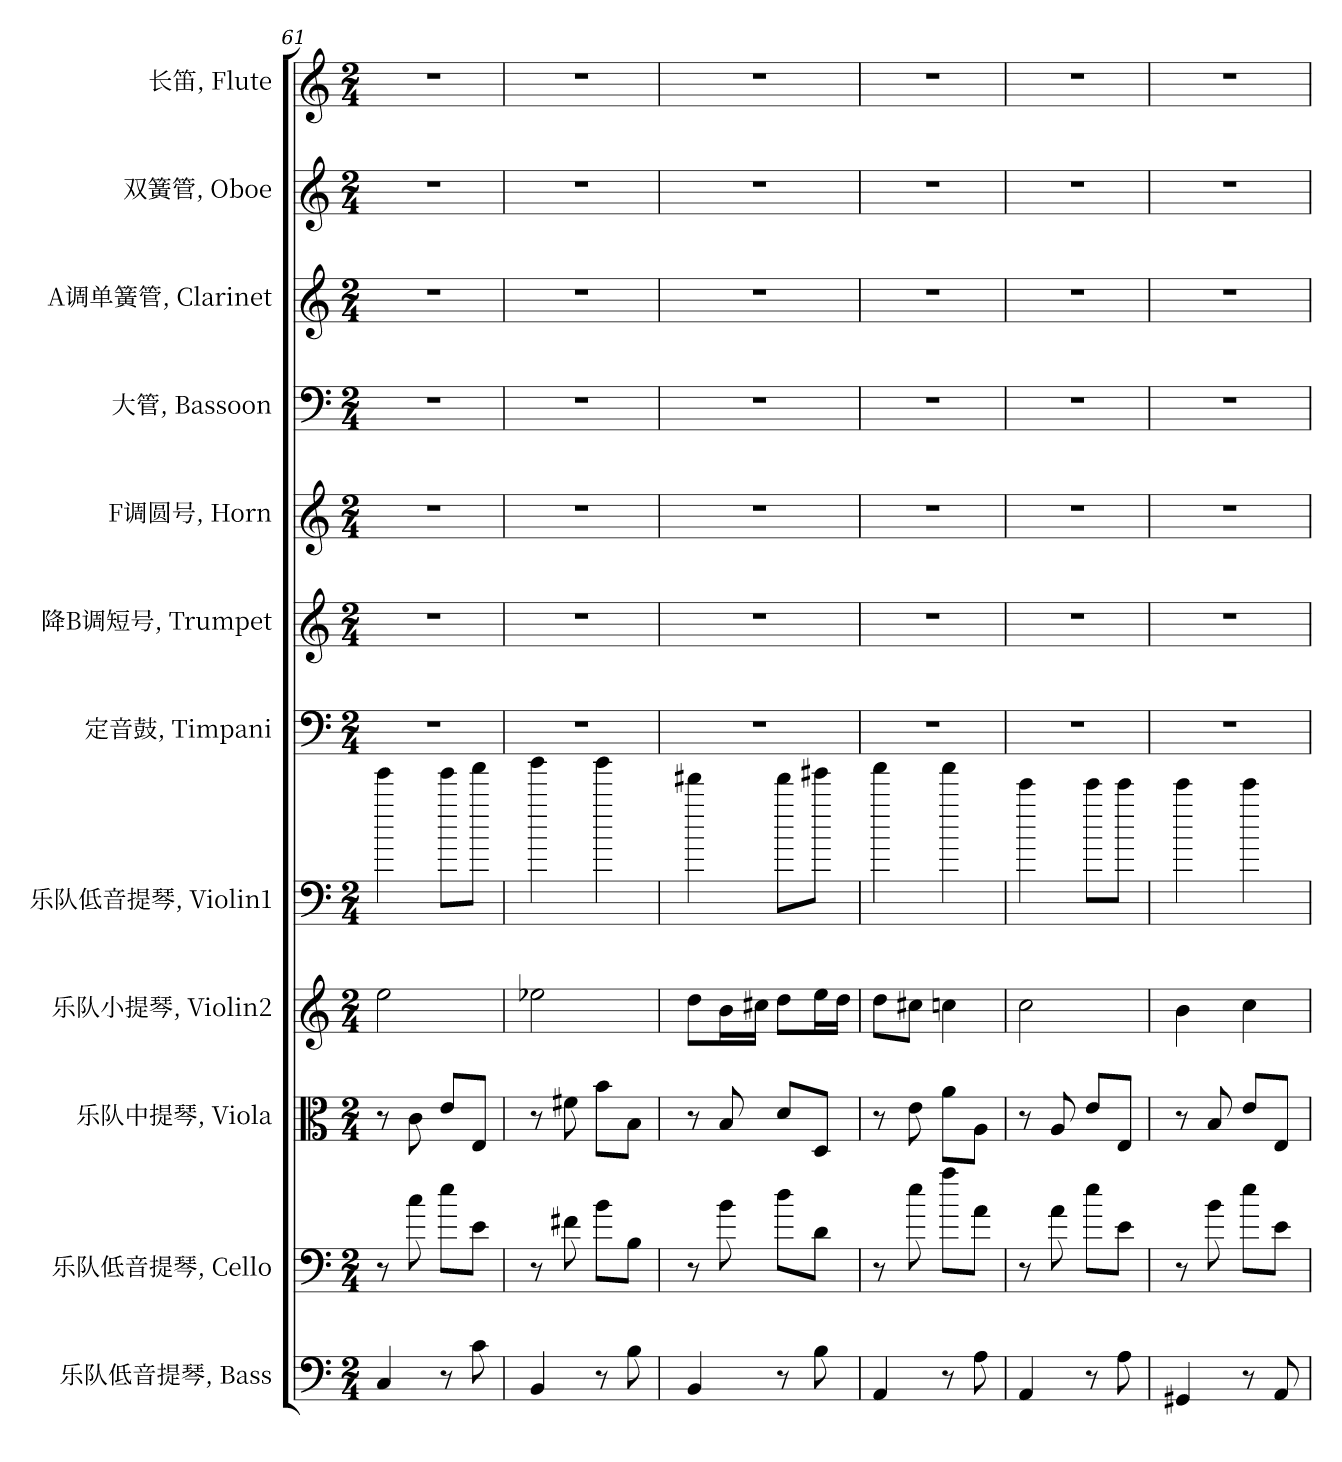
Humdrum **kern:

**kern	**kern	**kern	**kern	**kern	**kern	**kern	**kern	**kern	**kern	**kern	**kern
*part12	*part11	*part10	*part9	*part8	*part7	*part6	*part5	*part4	*part3	*part2	*part1
*staff12	*staff11	*staff10	*staff9	*staff8	*staff7	*staff6	*staff5	*staff4	*staff3	*staff2	*staff1
*I"乐队低音提琴, Bass	*I"乐队低音提琴, Cello	*I"乐队中提琴, Viola	*I"乐队小提琴, Violin2	*I"乐队低音提琴, Violin1	*I"定音鼓, Timpani	*I"降B调短号, Trumpet	*I"F调圆号, Horn	*I"大管, Bassoon	*I"A调单簧管, Clarinet	*I"双簧管, Oboe	*I"长笛, Flute
*	*	*	*	*	*I'Timp.	*	*I'F Hn.	*I'Bsn.	*I'A Cl.	*I'Ob.	*I'Fl.
*clefF4	*clefF4	*clefC3	*clefG2	*clefF4	*clefF4	*clefG2	*clefG2	*clefF4	*clefG2	*clefG2	*clefG2
*ITrd7c12	*ITrd7c12	*	*	*ITrd7c12	*	*ITrd1c2	*ITrd4c7	*	*ITrd2c3	*	*
*k[]	*k[]	*k[]	*k[]	*k[]	*k[]	*k[b-e-]	*k[b-]	*k[]	*k[f#c#g#]	*k[]	*k[]
*M2/4	*M2/4	*M2/4	*M2/4	*M2/4	*M2/4	*M2/4	*M2/4	*M2/4	*M2/4	*M2/4	*M2/4
=61	=61	=61	=61	=61	=61	=61	=61	=61	=61	=61	=61
4CC/	8r	8r	2ee\	4gg\	2r	2r	2r	2r	2r	2r	2r
.	8c\	8c\	.	.	.	.	.	.	.	.	.
8r	8e\L	8e/L	.	8gg\L	.	.	.	.	.	.	.
8C\	8E\J	8E/J	.	8aa\J	.	.	.	.	.	.	.
=62	=62	=62	=62	=62	=62	=62	=62	=62	=62	=62	=62
4BBB/	8r	8r	2ee-X\	4bb\	2r	2r	2r	2r	2r	2r	2r
.	8F#X\	8f#X\	.	.	.	.	.	.	.	.	.
8r	8B\L	8b\L	.	4bb\	.	.	.	.	.	.	.
8BB\	8BB\J	8B\J	.	.	.	.	.	.	.	.	.
=63	=63	=63	=63	=63	=63	=63	=63	=63	=63	=63	=63
4BBB/	8r	8r	8dd\L	4ff#X\	2r	2r	2r	2r	2r	2r	2r
.	8B\	8B/	16b\L	.	.	.	.	.	.	.	.
.	.	.	16cc#X\JJ	.	.	.	.	.	.	.	.
8r	8d\L	8d/L	8dd\L	8ff#\L	.	.	.	.	.	.	.
8BB\	8D\J	8D/J	16ee\L	8gg#X\J	.	.	.	.	.	.	.
.	.	.	16dd\JJ	.	.	.	.	.	.	.	.
!!LO:PB:g=z
=64	=64	=64	=64	=64	=64	=64	=64	=64	=64	=64	=64
4AAA/	8r	8r	8dd\L	4aa\	2r	2r	2r	2r	2r	2r	2r
.	8e\	8e\	8cc#X\J	.	.	.	.	.	.	.	.
8r	8a\L	8a\L	4ccn\	4aa\	.	.	.	.	.	.	.
8AA\	8A\J	8A\J	.	.	.	.	.	.	.	.	.
=65	=65	=65	=65	=65	=65	=65	=65	=65	=65	=65	=65
4AAA/	8r	8r	2cc\	4ee\	2r	2r	2r	2r	2r	2r	2r
.	8A\	8A/	.	.	.	.	.	.	.	.	.
8r	8e\L	8e/L	.	8ee\L	.	.	.	.	.	.	.
8AA\	8E\J	8E/J	.	8ee\J	.	.	.	.	.	.	.
=66	=66	=66	=66	=66	=66	=66	=66	=66	=66	=66	=66
4GGG#X/	8r	8r	4b\	4ee\	2r	2r	2r	2r	2r	2r	2r
.	8B\	8B/	.	.	.	.	.	.	.	.	.
8r	8e\L	8e/L	4cc\	4ee\	.	.	.	.	.	.	.
8AAA/	8E\J	8E/J	.	.	.	.	.	.	.	.	.
=	=	=	=	=	=	=	=	=	=	=	=
*-	*-	*-	*-	*-	*-	*-	*-	*-	*-	*-	*-
